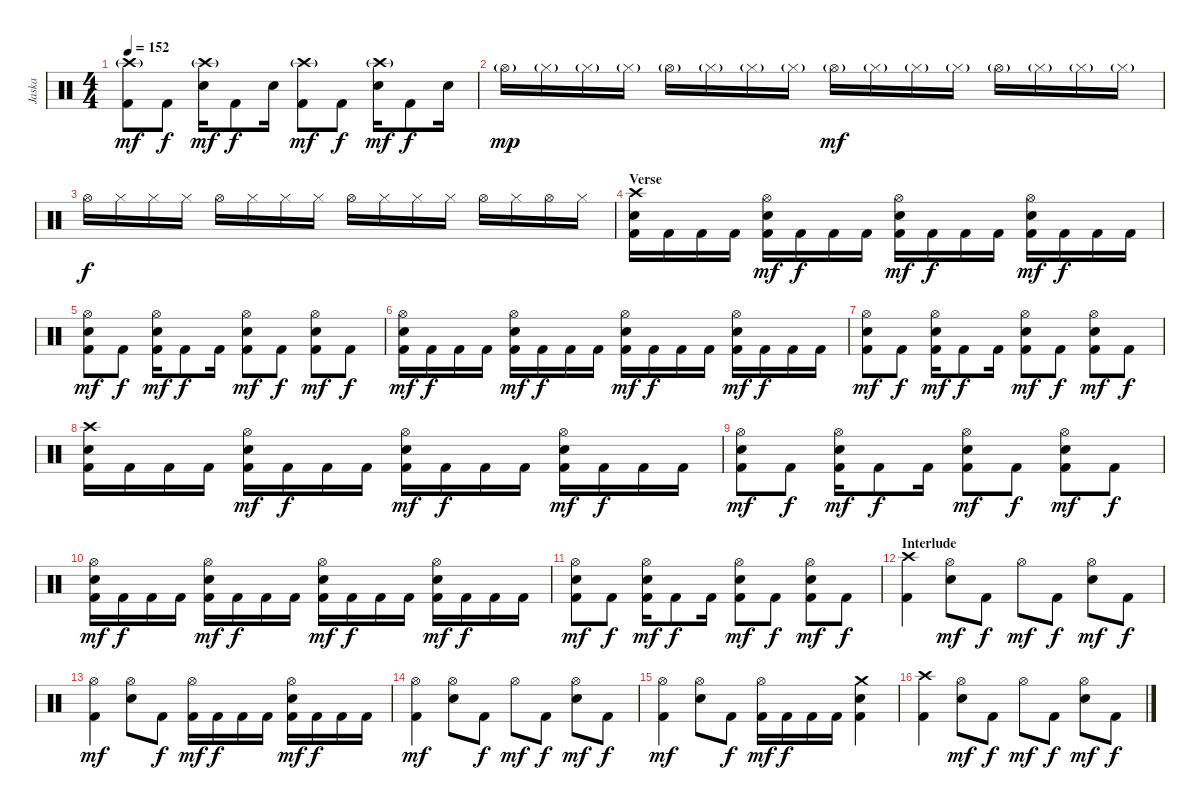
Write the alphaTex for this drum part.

\track ("Jaska" "Jaska") {instrument percussion}
\staff {score}
\articulation defaults
\ts (4 4)
\tempo 152
\clef neutral
\ks c
("Crash high (hit)"{g} "Kick (hit) 2").8{dy mf} "Kick (hit) 2".8{dy f} ("Crash high (hit)"{g} "Electric Snare (hit)").16{dy mf} "Kick (hit) 2".8{dy f} "Electric Snare (hit)".16 ("Crash high (hit)"{g} "Kick (hit) 2").8{dy mf} "Kick (hit) 2".8{dy f} ("Crash high (hit)"{g} "Electric Snare (hit)").16{dy mf} "Kick (hit) 2".8{dy f} "Electric Snare (hit)".16 |
"Hi-Hat (open)"{g}.16{dy mp} "Hi-Hat (closed)"{g}.16 "Hi-Hat (closed)"{g}.16 "Hi-Hat (closed)"{g}.16 "Hi-Hat (open)"{g}.16 "Hi-Hat (closed)"{g}.16 "Hi-Hat (closed)"{g}.16 "Hi-Hat (closed)"{g}.16 "Hi-Hat (open)"{g}.16{dy mf} "Hi-Hat (closed)"{g}.16 "Hi-Hat (closed)"{g}.16 "Hi-Hat (closed)"{g}.16 "Hi-Hat (open)"{g}.16 "Hi-Hat (closed)"{g}.16 "Hi-Hat (closed)"{g}.16 "Hi-Hat (closed)"{g}.16 |
"Hi-Hat (open)".16{dy f} "Hi-Hat (closed)".16 "Hi-Hat (closed)".16 "Hi-Hat (closed)".16 "Hi-Hat (open)".16 "Hi-Hat (closed)".16 "Hi-Hat (closed)".16 "Hi-Hat (closed)".16 "Hi-Hat (open)".16 "Hi-Hat (closed)".16 "Hi-Hat (closed)".16 "Hi-Hat (closed)".16 "Hi-Hat (open)".16 "Hi-Hat (closed)".16 "Hi-Hat (open)".16 "Hi-Hat (closed)".16 |
\section ("" "Verse")
("Crash high (hit)" "Electric Snare (hit)" "Kick (hit) 2").16 "Kick (hit) 2".16 "Kick (hit) 2".16 "Kick (hit) 2".16 ("Hi-Hat (open)" "Electric Snare (hit)" "Kick (hit) 2").16{dy mf} "Kick (hit) 2".16{dy f} "Kick (hit) 2".16 "Kick (hit) 2".16 ("Hi-Hat (open)" "Electric Snare (hit)" "Kick (hit) 2").16{dy mf} "Kick (hit) 2".16{dy f} "Kick (hit) 2".16 "Kick (hit) 2".16 ("Hi-Hat (open)" "Electric Snare (hit)" "Kick (hit) 2").16{dy mf} "Kick (hit) 2".16{dy f} "Kick (hit) 2".16 "Kick (hit) 2".16 |
("Hi-Hat (open)" "Electric Snare (hit)" "Kick (hit) 2").8{dy mf} "Kick (hit) 2".8{dy f} ("Hi-Hat (open)" "Electric Snare (hit)" "Kick (hit) 2").16{dy mf} "Kick (hit) 2".8{dy f} "Kick (hit) 2".16 ("Hi-Hat (open)" "Electric Snare (hit)" "Kick (hit) 2").8{dy mf} "Kick (hit) 2".8{dy f} ("Hi-Hat (open)" "Electric Snare (hit)" "Kick (hit) 2").8{dy mf} "Kick (hit) 2".8{dy f} |
("Hi-Hat (open)" "Electric Snare (hit)" "Kick (hit) 2").16{dy mf} "Kick (hit) 2".16{dy f} "Kick (hit) 2".16 "Kick (hit) 2".16 ("Hi-Hat (open)" "Electric Snare (hit)" "Kick (hit) 2").16{dy mf} "Kick (hit) 2".16{dy f} "Kick (hit) 2".16 "Kick (hit) 2".16 ("Hi-Hat (open)" "Electric Snare (hit)" "Kick (hit) 2").16{dy mf} "Kick (hit) 2".16{dy f} "Kick (hit) 2".16 "Kick (hit) 2".16 ("Hi-Hat (open)" "Electric Snare (hit)" "Kick (hit) 2").16{dy mf} "Kick (hit) 2".16{dy f} "Kick (hit) 2".16 "Kick (hit) 2".16 |
("Hi-Hat (open)" "Electric Snare (hit)" "Kick (hit) 2").8{dy mf} "Kick (hit) 2".8{dy f} ("Hi-Hat (open)" "Electric Snare (hit)" "Kick (hit) 2").16{dy mf} "Kick (hit) 2".8{dy f} "Kick (hit) 2".16 ("Hi-Hat (open)" "Electric Snare (hit)" "Kick (hit) 2").8{dy mf} "Kick (hit) 2".8{dy f} ("Hi-Hat (open)" "Electric Snare (hit)" "Kick (hit) 2").8{dy mf} "Kick (hit) 2".8{dy f} |
("Crash high (hit)" "Electric Snare (hit)" "Kick (hit) 2").16 "Kick (hit) 2".16 "Kick (hit) 2".16 "Kick (hit) 2".16 ("Hi-Hat (open)" "Electric Snare (hit)" "Kick (hit) 2").16{dy mf} "Kick (hit) 2".16{dy f} "Kick (hit) 2".16 "Kick (hit) 2".16 ("Hi-Hat (open)" "Electric Snare (hit)" "Kick (hit) 2").16{dy mf} "Kick (hit) 2".16{dy f} "Kick (hit) 2".16 "Kick (hit) 2".16 ("Hi-Hat (open)" "Electric Snare (hit)" "Kick (hit) 2").16{dy mf} "Kick (hit) 2".16{dy f} "Kick (hit) 2".16 "Kick (hit) 2".16 |
("Hi-Hat (open)" "Electric Snare (hit)" "Kick (hit) 2").8{dy mf} "Kick (hit) 2".8{dy f} ("Hi-Hat (open)" "Electric Snare (hit)" "Kick (hit) 2").16{dy mf} "Kick (hit) 2".8{dy f} "Kick (hit) 2".16 ("Hi-Hat (open)" "Electric Snare (hit)" "Kick (hit) 2").8{dy mf} "Kick (hit) 2".8{dy f} ("Hi-Hat (open)" "Electric Snare (hit)" "Kick (hit) 2").8{dy mf} "Kick (hit) 2".8{dy f} |
("Hi-Hat (open)" "Electric Snare (hit)" "Kick (hit) 2").16{dy mf} "Kick (hit) 2".16{dy f} "Kick (hit) 2".16 "Kick (hit) 2".16 ("Hi-Hat (open)" "Electric Snare (hit)" "Kick (hit) 2").16{dy mf} "Kick (hit) 2".16{dy f} "Kick (hit) 2".16 "Kick (hit) 2".16 ("Hi-Hat (open)" "Electric Snare (hit)" "Kick (hit) 2").16{dy mf} "Kick (hit) 2".16{dy f} "Kick (hit) 2".16 "Kick (hit) 2".16 ("Hi-Hat (open)" "Electric Snare (hit)" "Kick (hit) 2").16{dy mf} "Kick (hit) 2".16{dy f} "Kick (hit) 2".16 "Kick (hit) 2".16 |
("Hi-Hat (open)" "Electric Snare (hit)" "Kick (hit) 2").8{dy mf} "Kick (hit) 2".8{dy f} ("Hi-Hat (open)" "Electric Snare (hit)" "Kick (hit) 2").16{dy mf} "Kick (hit) 2".8{dy f} "Kick (hit) 2".16 ("Hi-Hat (open)" "Electric Snare (hit)" "Kick (hit) 2").8{dy mf} "Kick (hit) 2".8{dy f} ("Hi-Hat (open)" "Electric Snare (hit)" "Kick (hit) 2").8{dy mf} "Kick (hit) 2".8{dy f} |
\section ("" "Interlude ")
("Crash high (hit)" "Kick (hit) 2").4 ("Hi-Hat (open)" "Electric Snare (hit)").8{dy mf} "Kick (hit) 2".8{dy f} "Hi-Hat (open)".8{dy mf} "Kick (hit) 2".8{dy f} ("Hi-Hat (open)" "Electric Snare (hit)").8{dy mf} "Kick (hit) 2".8{dy f} |
("Hi-Hat (open)" "Kick (hit) 2").4{dy mf} ("Hi-Hat (open)" "Electric Snare (hit)").8 "Kick (hit) 2".8{dy f} ("Hi-Hat (open)" "Kick (hit) 2").16{dy mf} "Kick (hit) 2".16{dy f} "Kick (hit) 2".16 "Kick (hit) 2".16 ("Hi-Hat (open)" "Electric Snare (hit)" "Kick (hit) 2").16{dy mf} "Kick (hit) 2".16{dy f} "Kick (hit) 2".16 "Kick (hit) 2".16 |
("Hi-Hat (open)" "Kick (hit) 2").4{dy mf} ("Hi-Hat (open)" "Electric Snare (hit)").8 "Kick (hit) 2".8{dy f} "Hi-Hat (open)".8{dy mf} "Kick (hit) 2".8{dy f} ("Hi-Hat (open)" "Electric Snare (hit)").8{dy mf} "Kick (hit) 2".8{dy f} |
("Hi-Hat (open)" "Kick (hit) 2").4{dy mf} ("Hi-Hat (open)" "Electric Snare (hit)").8 "Kick (hit) 2".8{dy f} ("Hi-Hat (open)" "Kick (hit) 2").16{dy mf} "Kick (hit) 2".16{dy f} "Kick (hit) 2".16 "Kick (hit) 2".16 ("Crash medium (hit)" "Electric Snare (hit)" "Kick (hit) 2").4 |
("Crash high (hit)" "Kick (hit) 2").4 ("Hi-Hat (open)" "Electric Snare (hit)").8{dy mf} "Kick (hit) 2".8{dy f} "Hi-Hat (open)".8{dy mf} "Kick (hit) 2".8{dy f} ("Hi-Hat (open)" "Electric Snare (hit)").8{dy mf} "Kick (hit) 2".8{dy f}
